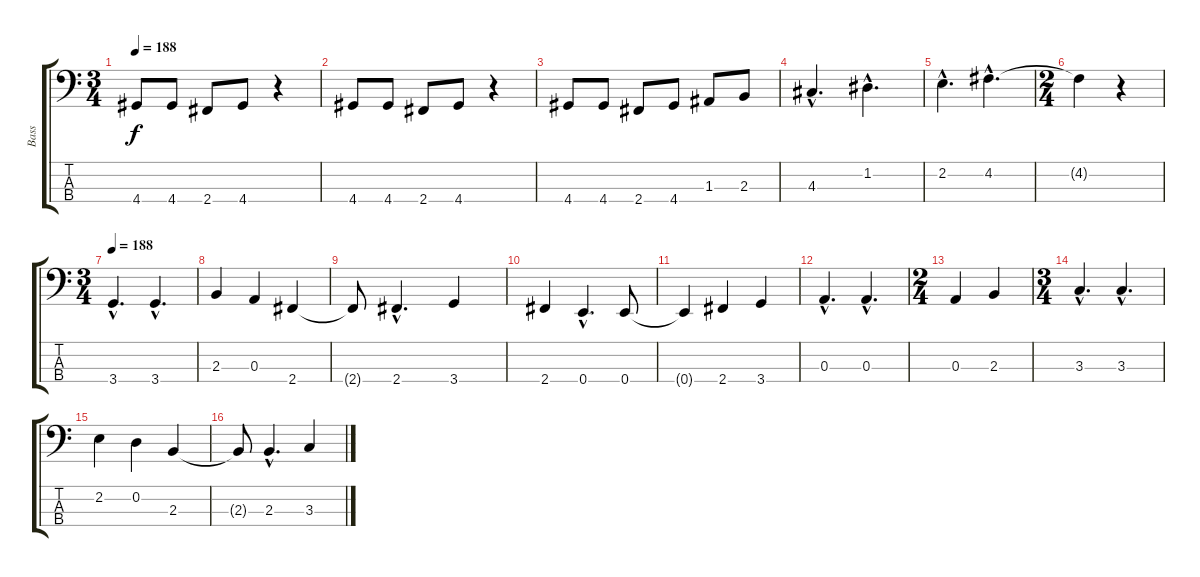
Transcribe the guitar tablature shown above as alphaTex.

\track ("Bass" "Bass") {instrument electricbassfinger}
\staff {score tabs}
\tuning (G2 D2 A1 E1) {hide}
\ts (3 4)
\tempo 188
\clef f4
\ks c
4.4.8{dy f} 4.4.8 2.4.8 4.4.8 r.4 |
4.4.8 4.4.8 2.4.8 4.4.8 r.4 |
4.4.8 4.4.8 2.4.8 4.4.8 1.3.8 2.3.8 |
4.3{hac}.4{d} 1.2{hac}.4{d} |
2.2{hac}.4{d} 4.2{hac}.4{d} |
\ts (2 4)
4.2{t}.4 r.4 |
\ts (3 4)
\tempo 188
3.4{hac}.4{d} 3.4{hac}.4{d} |
2.3.4 0.3.4 2.4.4 |
2.4{t}.8 2.4{hac}.4{d} 3.4.4 |
2.4.4 0.4{hac}.4{d} 0.4.8 |
0.4{t}.4 2.4.4 3.4.4 |
0.3{hac}.4{d} 0.3{hac}.4{d} |
\ts (2 4)
0.3.4 2.3.4 |
\ts (3 4)
3.3{hac}.4{d} 3.3{hac}.4{d} |
2.2.4 0.2.4 2.3.4 |
2.3{t}.8 2.3{hac}.4{d} 3.3.4
